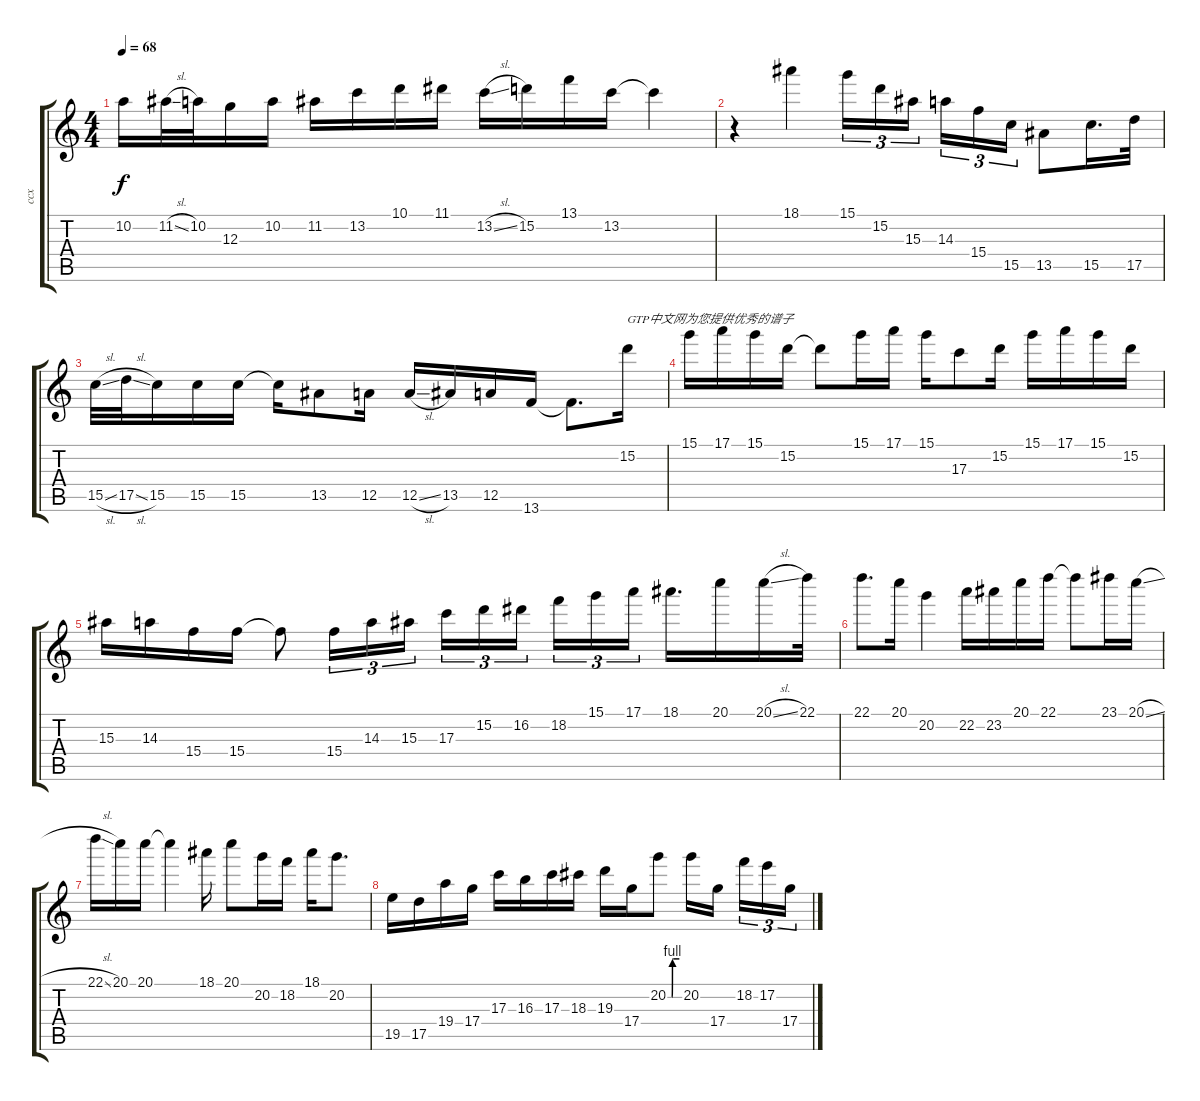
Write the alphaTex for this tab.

\track ("ccx" "ccx") {instrument distortionguitar}
\staff {score tabs}
\tuning (E4 B3 G3 D3 A2 E2) {hide}
\ts (4 4)
\tempo 68
\clef g2
\ks c
10.2.16{dy f} 11.2{sl}.32 10.2.32 12.3.16 10.2.16 11.2.16 13.2.16 10.1.16 11.1.16 13.2{sl}.16 15.2.16 13.1.16 13.2.16 13.2{t}.4 |
r.4 18.1.4 15.1.16{tu (3 2)} 15.2.16{tu (3 2)} 15.3.16{tu (3 2) beam splitsecondary} 14.3.16{tu (3 2)} 15.4.16{tu (3 2)} 15.5.16{tu (3 2)} 13.5.8 15.5.16{d} 17.5.32 |
15.5{sl}.32 17.5{sl}.32 15.5.16 15.5.16 15.5.16 15.5{t}.16 13.5.8 12.5.16 12.5{sl}.16 13.5.16 12.5.16 13.6.16 13.6{t}.8{d} 15.2.16{txt "GTP中文网为您提供优秀的谱子"} |
15.1.16 17.1.16 15.1.16 15.2.16 15.2{t}.8 15.1.16 17.1.16 15.1.16 17.3.8 15.2.16 15.1.16 17.1.16 15.1.16 15.2.16 |
15.3.16 14.3.16 15.4.16 15.4.16 15.4{t}.8 15.4.16{tu (3 2)} 14.3.16{tu (3 2)} 15.3.16{tu (3 2)} 17.3.16{tu (3 2)} 15.2.16{tu (3 2)} 16.2.16{tu (3 2) beam splitsecondary} 18.2.16{tu (3 2)} 15.1.16{tu (3 2)} 17.1.16{tu (3 2)} 18.1.16{d} 20.1.16 20.1{sl}.16 22.1.32 |
22.1.8{d} 20.1.16 20.2.4 22.2.16 23.2.16 20.1.16 22.1.16 22.1{t}.8 23.1.16 20.1{sl}.16 |
22.1{sl}.16 20.1.16 20.1.16 20.1{t}.4 18.1.16 20.1.8 20.2.16 18.2.16 18.1.16 20.2.8{d} |
19.5.16 17.5.16 19.4.16 17.4.16 17.3.16 16.3.16 17.3.16 18.3.16 19.3.16 17.4.16 20.2{be (custom 0 0 22 0 24 4 30 4 60 4)}.8 20.2.16 17.4.16{beam splitsecondary} 18.2.16{tu (3 2)} 17.2.16{tu (3 2)} 17.4.16{tu (3 2)}
